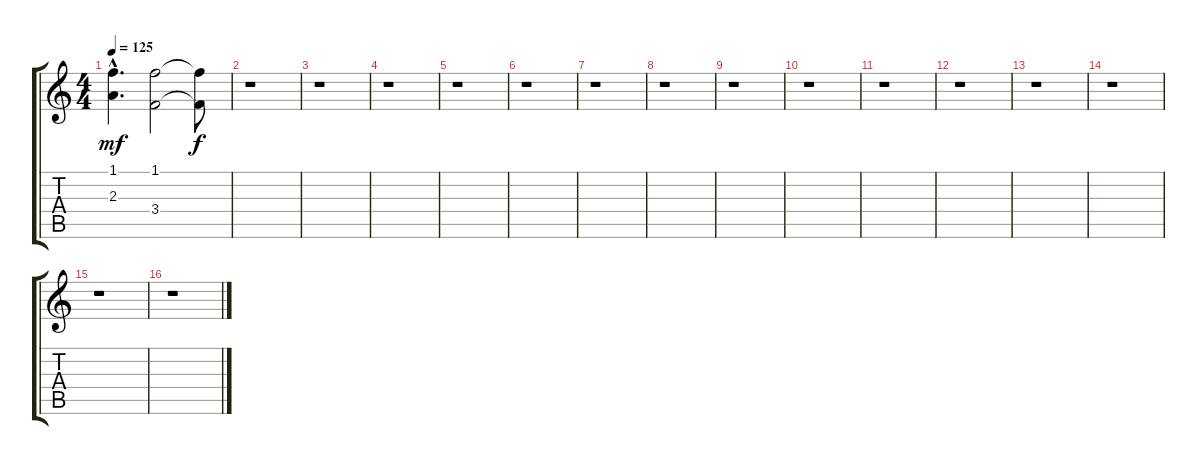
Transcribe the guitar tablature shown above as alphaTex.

\track "" {instrument electricguitarclean}
\staff {score tabs}
\tuning (E4 B3 G3 D3 A2 E2) {hide}
\ts (4 4)
\tempo 125
\clef g2
\ks c
(1.1{hac} 2.3{hac}).4{d dy mf} (1.1 3.4).2 (1.1{t} 3.4{t}).8{dy f} |
r.1 |
r.1 |
r.1 |
r.1 |
r.1 |
r.1 |
r.1 |
r.1 |
r.1 |
r.1 |
r.1 |
r.1 |
r.1 |
r.1 |
r.1
